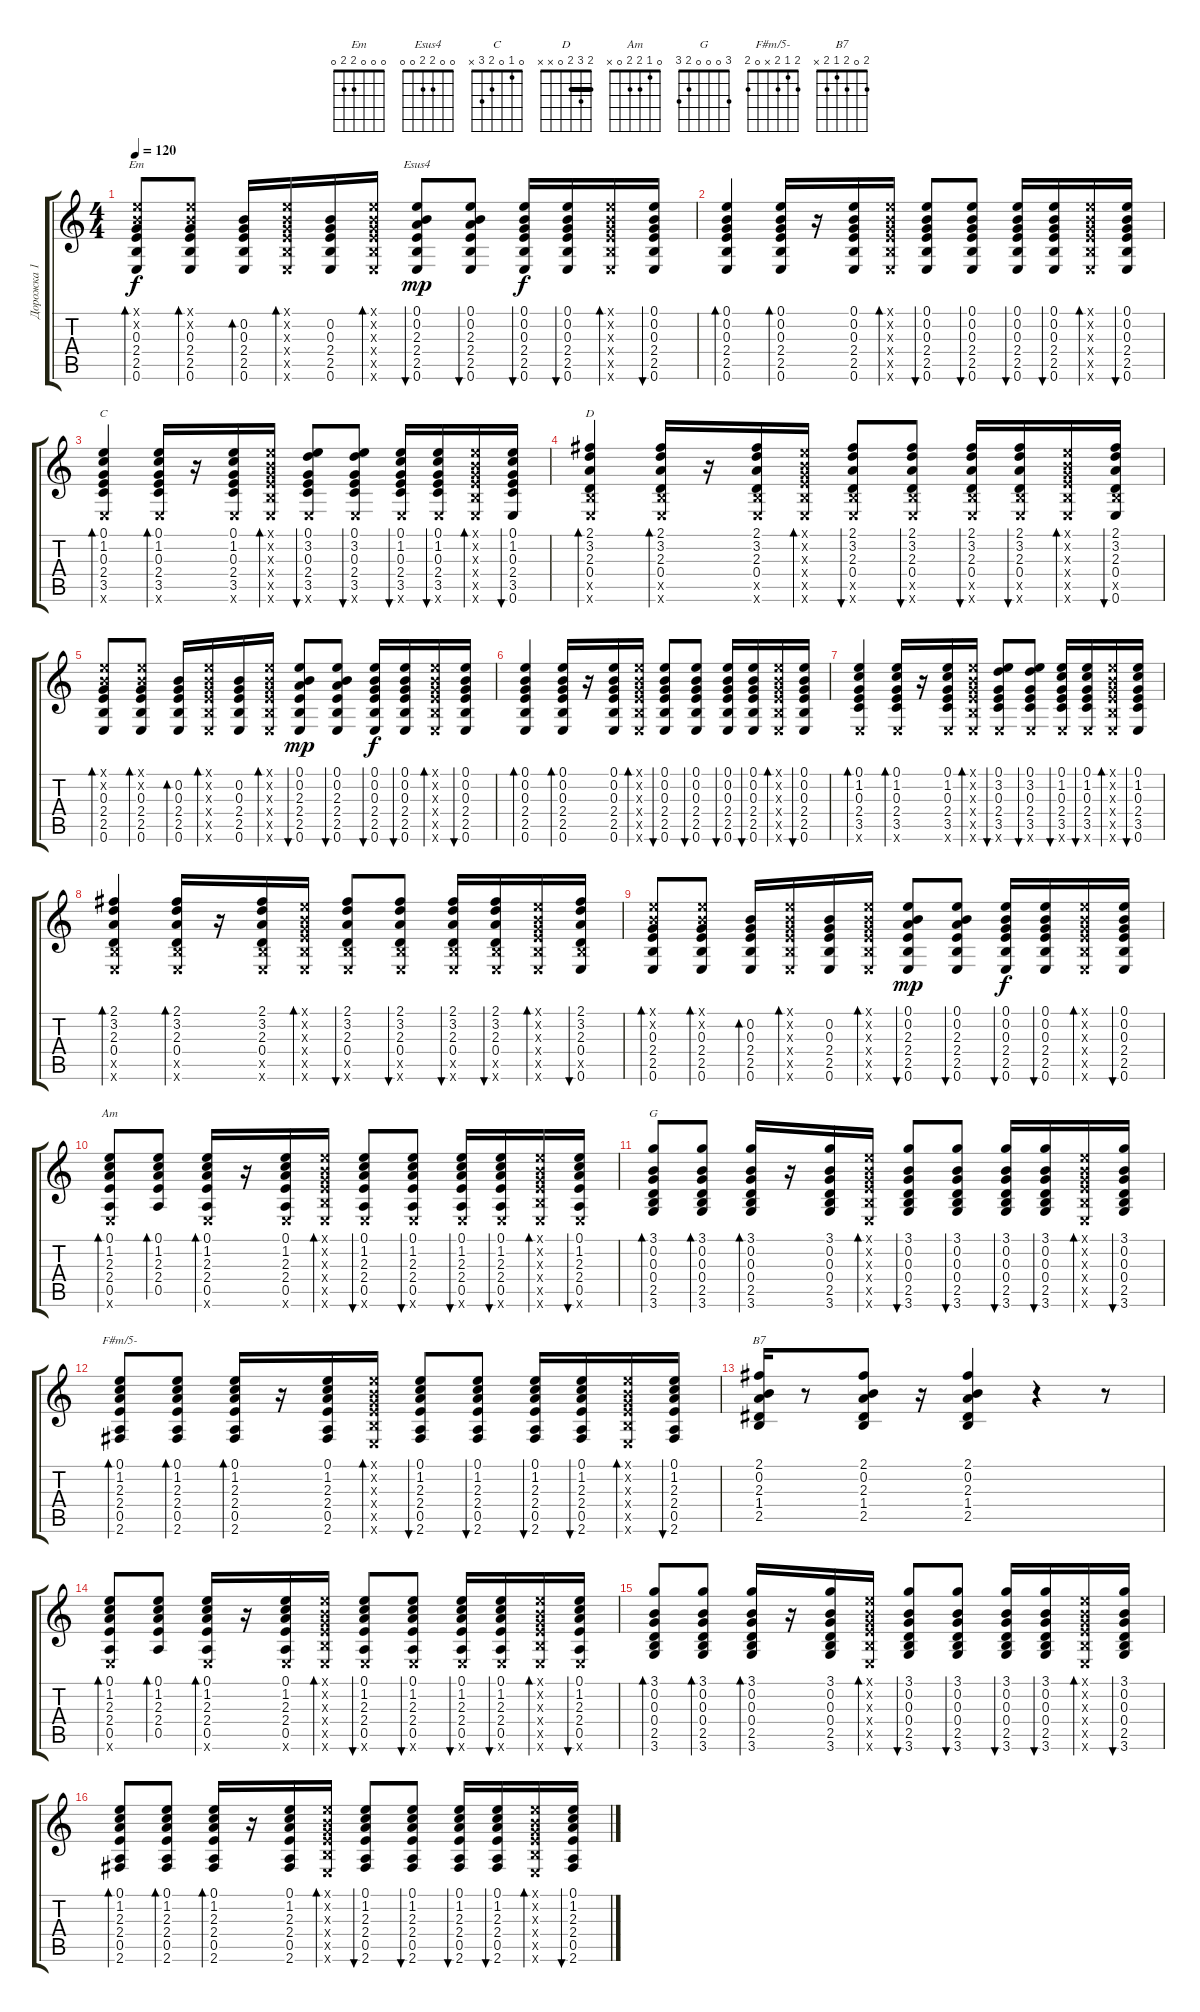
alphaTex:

\track ("Дорожка 1" "Дорожка 1") {instrument acousticguitarnylon}
\staff {score tabs}
\tuning (E4 B3 G3 D3 A2 E2) {hide}
\chord ("Em" 0 0 0 2 2 0)
\chord ("Esus4" 0 0 2 2 0 0)
\chord ("C" 0 1 0 2 3 x)
\chord ("D" 2 3 2 0 x x) {barre 2}
\chord ("Am" 0 1 2 2 0 x)
\chord ("G" 3 0 0 0 2 3)
\chord ("F#m/5-" 2 1 2 x 0 2)
\chord ("B7" 2 0 2 1 2 x)
\ts (4 4)
\tempo 120
\clef g2
\ks c
(0.1{x} 0.2{x} 0.3 2.4 2.5 0.6).8{bd 30 ch "Em" dy f} (0.1{x} 0.2{x} 0.3 2.4 2.5 0.6).8{bd 30} (0.2 0.3 2.4 2.5 0.6).16{bd 30} (0.1{x} 0.2{x} 0.3{x} 2.4{x} 2.5{x} 0.6{x}).16{bd 30} (0.2 0.3 2.4 2.5 0.6).16 (0.1{x} 0.2{x} 0.3{x} 2.4{x} 2.5{x} 0.6{x}).16{bd 30} (0.1 0.2 2.3 2.4 2.5 0.6).8{bu 30 ch "Esus4" dy mp} (0.1 0.2 2.3 2.4 2.5 0.6).8{bu 30} (0.1 0.2 0.3 2.4 2.5 0.6).16{bu 30 dy f} (0.1 0.2 0.3 2.4 2.5 0.6).16{bu 30} (0.1{x} 0.2{x} 0.3{x} 2.4{x} 2.5{x} 0.6{x}).16{bd 30} (0.1 0.2 0.3 2.4 2.5 0.6).16{bu 30} |
(0.1 0.2 0.3 2.4 2.5 0.6).4{bd 30} (0.1 0.2 0.3 2.4 2.5 0.6).16{bd 30} r.16 (0.1 0.2 0.3 2.4 2.5 0.6).16 (0.1{x} 0.2{x} 0.3{x} 2.4{x} 2.5{x} 0.6{x}).16{bd 30} (0.1 0.2 0.3 2.4 2.5 0.6).8{bu 30} (0.1 0.2 0.3 2.4 2.5 0.6).8{bu 30} (0.1 0.2 0.3 2.4 2.5 0.6).16{bu 30} (0.1 0.2 0.3 2.4 2.5 0.6).16{bu 30} (0.1{x} 0.2{x} 0.3{x} 2.4{x} 2.5{x} 0.6{x}).16{bd 30} (0.1 0.2 0.3 2.4 2.5 0.6).16{bu 30} |
(0.1 1.2 0.3 2.4 3.5 0.6{x}).4{bd 30 ch "C"} (0.1 1.2 0.3 2.4 3.5 0.6{x}).16{bd 30} r.16 (0.1 1.2 0.3 2.4 3.5 0.6{x}).16 (0.1{x} 0.2{x} 0.3{x} 2.4{x} 2.5{x} 0.6{x}).16{bd 30} (0.1 3.2 0.3 2.4 3.5 0.6{x}).8{bu 30} (0.1 3.2 0.3 2.4 3.5 0.6{x}).8{bu 30} (0.1 1.2 0.3 2.4 3.5 0.6{x}).16{bu 30} (0.1 1.2 0.3 2.4 3.5 0.6{x}).16{bu 30} (0.1{x} 0.2{x} 0.3{x} 2.4{x} 2.5{x} 0.6{x}).16{bd 30} (0.1 1.2 0.3 2.4 3.5 0.6).16{bu 30} |
(2.1 3.2 2.3 0.4 2.5{x} 0.6{x}).4{bd 30 ch "D"} (2.1 3.2 2.3 0.4 2.5{x} 0.6{x}).16{bd 30} r.16 (2.1 3.2 2.3 0.4 2.5{x} 0.6{x}).16 (0.1{x} 0.2{x} 0.3{x} 2.4{x} 2.5{x} 0.6{x}).16{bd 30} (2.1 3.2 2.3 0.4 2.5{x} 0.6{x}).8{bu 30} (2.1 3.2 2.3 0.4 2.5{x} 0.6{x}).8{bu 30} (2.1 3.2 2.3 0.4 2.5{x} 0.6{x}).16{bu 30} (2.1 3.2 2.3 0.4 2.5{x} 0.6{x}).16{bu 30} (0.1{x} 0.2{x} 0.3{x} 2.4{x} 2.5{x} 0.6{x}).16{bd 30} (2.1 3.2 2.3 0.4 2.5{x} 0.6).16{bu 30} |
(0.1{x} 0.2{x} 0.3 2.4 2.5 0.6).8{bd 30} (0.1{x} 0.2{x} 0.3 2.4 2.5 0.6).8{bd 30} (0.2 0.3 2.4 2.5 0.6).16{bd 30} (0.1{x} 0.2{x} 0.3{x} 2.4{x} 2.5{x} 0.6{x}).16{bd 30} (0.2 0.3 2.4 2.5 0.6).16 (0.1{x} 0.2{x} 0.3{x} 2.4{x} 2.5{x} 0.6{x}).16{bd 30} (0.1 0.2 2.3 2.4 2.5 0.6).8{bu 30 dy mp} (0.1 0.2 2.3 2.4 2.5 0.6).8{bu 30} (0.1 0.2 0.3 2.4 2.5 0.6).16{bu 30 dy f} (0.1 0.2 0.3 2.4 2.5 0.6).16{bu 30} (0.1{x} 0.2{x} 0.3{x} 2.4{x} 2.5{x} 0.6{x}).16{bd 30} (0.1 0.2 0.3 2.4 2.5 0.6).16{bu 30} |
(0.1 0.2 0.3 2.4 2.5 0.6).4{bd 30} (0.1 0.2 0.3 2.4 2.5 0.6).16{bd 30} r.16 (0.1 0.2 0.3 2.4 2.5 0.6).16 (0.1{x} 0.2{x} 0.3{x} 2.4{x} 2.5{x} 0.6{x}).16{bd 30} (0.1 0.2 0.3 2.4 2.5 0.6).8{bu 30} (0.1 0.2 0.3 2.4 2.5 0.6).8{bu 30} (0.1 0.2 0.3 2.4 2.5 0.6).16{bu 30} (0.1 0.2 0.3 2.4 2.5 0.6).16{bu 30} (0.1{x} 0.2{x} 0.3{x} 2.4{x} 2.5{x} 0.6{x}).16{bd 30} (0.1 0.2 0.3 2.4 2.5 0.6).16{bu 30} |
(0.1 1.2 0.3 2.4 3.5 0.6{x}).4{bd 30} (0.1 1.2 0.3 2.4 3.5 0.6{x}).16{bd 30} r.16 (0.1 1.2 0.3 2.4 3.5 0.6{x}).16 (0.1{x} 0.2{x} 0.3{x} 2.4{x} 2.5{x} 0.6{x}).16{bd 30} (0.1 3.2 0.3 2.4 3.5 0.6{x}).8{bu 30} (0.1 3.2 0.3 2.4 3.5 0.6{x}).8{bu 30} (0.1 1.2 0.3 2.4 3.5 0.6{x}).16{bu 30} (0.1 1.2 0.3 2.4 3.5 0.6{x}).16{bu 30} (0.1{x} 0.2{x} 0.3{x} 2.4{x} 2.5{x} 0.6{x}).16{bd 30} (0.1 1.2 0.3 2.4 3.5 0.6).16{bu 30} |
(2.1 3.2 2.3 0.4 2.5{x} 0.6{x}).4{bd 30} (2.1 3.2 2.3 0.4 2.5{x} 0.6{x}).16{bd 30} r.16 (2.1 3.2 2.3 0.4 2.5{x} 0.6{x}).16 (0.1{x} 0.2{x} 0.3{x} 2.4{x} 2.5{x} 0.6{x}).16{bd 30} (2.1 3.2 2.3 0.4 2.5{x} 0.6{x}).8{bu 30} (2.1 3.2 2.3 0.4 2.5{x} 0.6{x}).8{bu 30} (2.1 3.2 2.3 0.4 2.5{x} 0.6{x}).16{bu 30} (2.1 3.2 2.3 0.4 2.5{x} 0.6{x}).16{bu 30} (0.1{x} 0.2{x} 0.3{x} 2.4{x} 2.5{x} 0.6{x}).16{bd 30} (2.1 3.2 2.3 0.4 2.5{x} 0.6).16{bu 30} |
(0.1{x} 0.2{x} 0.3 2.4 2.5 0.6).8{bd 30} (0.1{x} 0.2{x} 0.3 2.4 2.5 0.6).8{bd 30} (0.2 0.3 2.4 2.5 0.6).16{bd 30} (0.1{x} 0.2{x} 0.3{x} 2.4{x} 2.5{x} 0.6{x}).16{bd 30} (0.2 0.3 2.4 2.5 0.6).16 (0.1{x} 0.2{x} 0.3{x} 2.4{x} 2.5{x} 0.6{x}).16{bd 30} (0.1 0.2 2.3 2.4 2.5 0.6).8{bu 30 dy mp} (0.1 0.2 2.3 2.4 2.5 0.6).8{bu 30} (0.1 0.2 0.3 2.4 2.5 0.6).16{bu 30 dy f} (0.1 0.2 0.3 2.4 2.5 0.6).16{bu 30} (0.1{x} 0.2{x} 0.3{x} 2.4{x} 2.5{x} 0.6{x}).16{bd 30} (0.1 0.2 0.3 2.4 2.5 0.6).16{bu 30} |
(0.1 1.2 2.3 2.4 0.5 0.6{x}).8{bd 30 ch "Am"} (0.1 1.2 2.3 2.4 0.5).8{bd 30} (0.1 1.2 2.3 2.4 0.5 0.6{x}).16{bd 30} r.16 (0.1 1.2 2.3 2.4 0.5 0.6{x}).16 (0.1{x} 0.2{x} 0.3{x} 2.4{x} 2.5{x} 0.6{x}).16{bd 30} (0.1 1.2 2.3 2.4 0.5 0.6{x}).8{bu 30} (0.1 1.2 2.3 2.4 0.5 0.6{x}).8{bu 30} (0.1 1.2 2.3 2.4 0.5 0.6{x}).16{bu 30} (0.1 1.2 2.3 2.4 0.5 0.6{x}).16{bu 30} (0.1{x} 0.2{x} 0.3{x} 2.4{x} 2.5{x} 0.6{x}).16{bd 30} (0.1 1.2 2.3 2.4 0.5 0.6{x}).16{bu 30} |
(3.1 0.2 0.3 0.4 2.5 3.6).8{bd 30 ch "G"} (3.1 0.2 0.3 0.4 2.5 3.6).8{bd 30} (3.1 0.2 0.3 0.4 2.5 3.6).16{bd 30} r.16 (3.1 0.2 0.3 0.4 2.5 3.6).16 (0.1{x} 0.2{x} 0.3{x} 2.4{x} 2.5{x} 0.6{x}).16{bd 30} (3.1 0.2 0.3 0.4 2.5 3.6).8{bu 30} (3.1 0.2 0.3 0.4 2.5 3.6).8{bu 30} (3.1 0.2 0.3 0.4 2.5 3.6).16{bu 30} (3.1 0.2 0.3 0.4 2.5 3.6).16{bu 30} (0.1{x} 0.2{x} 0.3{x} 2.4{x} 2.5{x} 0.6{x}).16{bd 30} (3.1 0.2 0.3 0.4 2.5 3.6).16{bu 30} |
(0.1 1.2 2.3 2.4 0.5 2.6).8{bd 30 ch "F#m/5-"} (0.1 1.2 2.3 2.4 0.5 2.6).8{bd 30} (0.1 1.2 2.3 2.4 0.5 2.6).16{bd 30} r.16 (0.1 1.2 2.3 2.4 0.5 2.6).16 (0.1{x} 0.2{x} 0.3{x} 2.4{x} 2.5{x} 0.6{x}).16{bd 30} (0.1 1.2 2.3 2.4 0.5 2.6).8{bu 30} (0.1 1.2 2.3 2.4 0.5 2.6).8{bu 30} (0.1 1.2 2.3 2.4 0.5 2.6).16{bu 30} (0.1 1.2 2.3 2.4 0.5 2.6).16{bu 30} (0.1{x} 0.2{x} 0.3{x} 2.4{x} 2.5{x} 0.6{x}).16{bd 30} (0.1 1.2 2.3 2.4 0.5 2.6).16{bu 30} |
(2.1 0.2 2.3 1.4 2.5).16{ch "B7"} r.8 (2.1 0.2 2.3 1.4 2.5).8 r.16 (2.1 0.2 2.3 1.4 2.5).4 r.4 r.8 |
(0.1 1.2 2.3 2.4 0.5 0.6{x}).8{bd 30} (0.1 1.2 2.3 2.4 0.5).8{bd 30} (0.1 1.2 2.3 2.4 0.5 0.6{x}).16{bd 30} r.16 (0.1 1.2 2.3 2.4 0.5 0.6{x}).16 (0.1{x} 0.2{x} 0.3{x} 2.4{x} 2.5{x} 0.6{x}).16{bd 30} (0.1 1.2 2.3 2.4 0.5 0.6{x}).8{bu 30} (0.1 1.2 2.3 2.4 0.5 0.6{x}).8{bu 30} (0.1 1.2 2.3 2.4 0.5 0.6{x}).16{bu 30} (0.1 1.2 2.3 2.4 0.5 0.6{x}).16{bu 30} (0.1{x} 0.2{x} 0.3{x} 2.4{x} 2.5{x} 0.6{x}).16{bd 30} (0.1 1.2 2.3 2.4 0.5 0.6{x}).16{bu 30} |
(3.1 0.2 0.3 0.4 2.5 3.6).8{bd 30} (3.1 0.2 0.3 0.4 2.5 3.6).8{bd 30} (3.1 0.2 0.3 0.4 2.5 3.6).16{bd 30} r.16 (3.1 0.2 0.3 0.4 2.5 3.6).16 (0.1{x} 0.2{x} 0.3{x} 2.4{x} 2.5{x} 0.6{x}).16{bd 30} (3.1 0.2 0.3 0.4 2.5 3.6).8{bu 30} (3.1 0.2 0.3 0.4 2.5 3.6).8{bu 30} (3.1 0.2 0.3 0.4 2.5 3.6).16{bu 30} (3.1 0.2 0.3 0.4 2.5 3.6).16{bu 30} (0.1{x} 0.2{x} 0.3{x} 2.4{x} 2.5{x} 0.6{x}).16{bd 30} (3.1 0.2 0.3 0.4 2.5 3.6).16{bu 30} |
(0.1 1.2 2.3 2.4 0.5 2.6).8{bd 30} (0.1 1.2 2.3 2.4 0.5 2.6).8{bd 30} (0.1 1.2 2.3 2.4 0.5 2.6).16{bd 30} r.16 (0.1 1.2 2.3 2.4 0.5 2.6).16 (0.1{x} 0.2{x} 0.3{x} 2.4{x} 2.5{x} 0.6{x}).16{bd 30} (0.1 1.2 2.3 2.4 0.5 2.6).8{bu 30} (0.1 1.2 2.3 2.4 0.5 2.6).8{bu 30} (0.1 1.2 2.3 2.4 0.5 2.6).16{bu 30} (0.1 1.2 2.3 2.4 0.5 2.6).16{bu 30} (0.1{x} 0.2{x} 0.3{x} 2.4{x} 2.5{x} 0.6{x}).16{bd 30} (0.1 1.2 2.3 2.4 0.5 2.6).16{bu 30}
